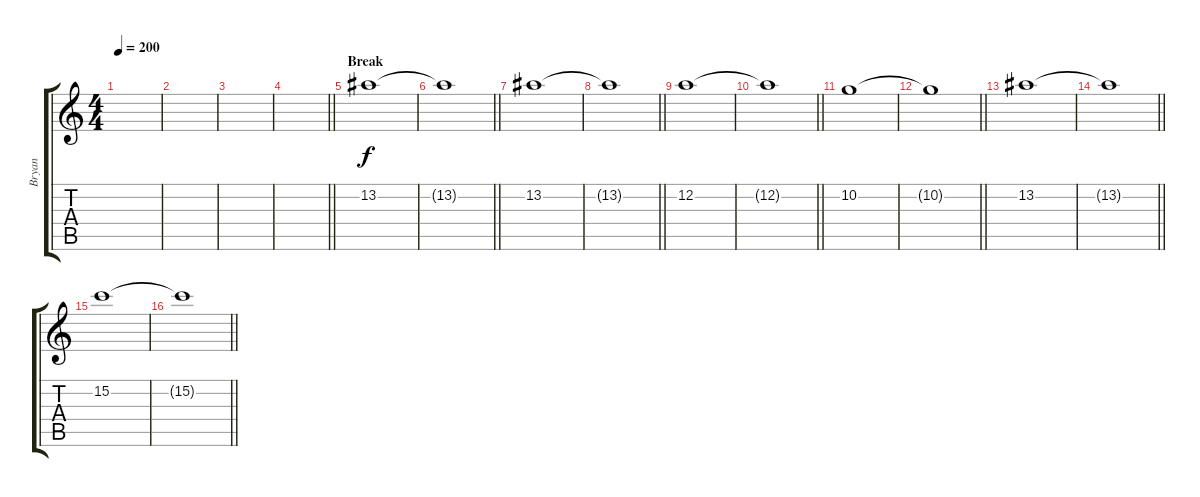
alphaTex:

\track ("Bryan" "Bryan") {instrument distortionguitar}
\staff {score tabs}
\tuning (D4 A3 F3 C3 G2 C2) {hide}
\ts (4 4)
\tempo 200
\clef g2
\ks c
|
|
|
\barLineRight lightlight
|
\section ("" "Break")
13.2.1{volume 13 instrument distortionguitar} |
\barLineRight lightlight
13.2{t}.1 |
13.2.1 |
\barLineRight lightlight
13.2{t}.1 |
12.2.1 |
\barLineRight lightlight
12.2{t}.1 |
10.2.1 |
\barLineRight lightlight
10.2{t}.1 |
13.2.1 |
\barLineRight lightlight
13.2{t}.1 |
15.2.1 |
\barLineRight lightlight
15.2{t}.1
